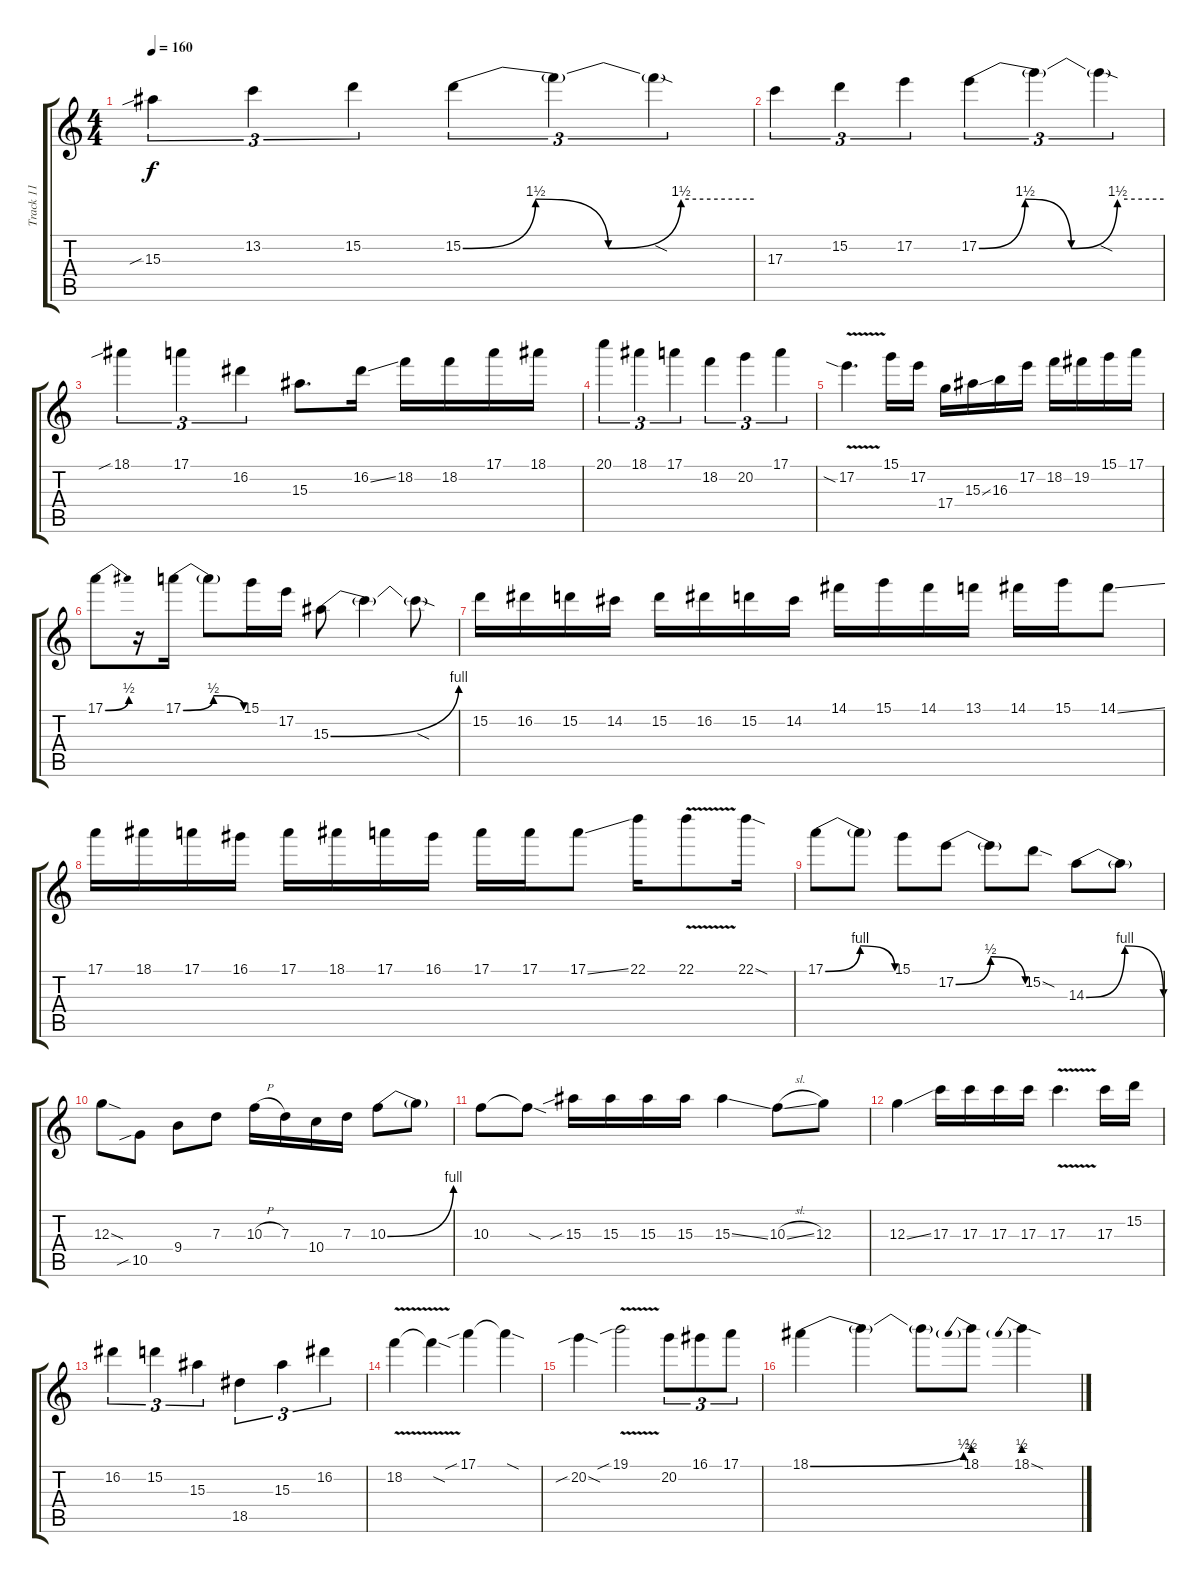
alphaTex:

\track ("Track 11" "Track 11") {instrument distortionguitar}
\staff {score tabs}
\tuning (E4 B3 G3 D3 A2 E2) {hide}
\ts (4 4)
\tempo 160
\clef g2
\ks c
15.3{sib}.4{tu (3 2) dy f} 13.2.4{tu (3 2)} 15.2.4{tu (3 2)} 15.2{be (custom 0 0 15 6 30 0 45 6 60 6)}.4{tu (3 2)} 15.2{t}.4{tu (3 2)} 15.2{sod t}.4{tu (3 2)} |
17.3.4{tu (3 2)} 15.2.4{tu (3 2)} 17.2.4{tu (3 2)} 17.2{be (custom 0 0 15 6 30 0 45 6 60 6)}.4{tu (3 2)} 17.2{t}.4{tu (3 2)} 17.2{sod t}.4{tu (3 2)} |
18.1{sib}.4{tu (3 2)} 17.1.4{tu (3 2)} 16.2.4{tu (3 2)} 15.3.8{d} 16.2{ss}.16 18.2.16 18.2.16 17.1.16 18.1.16 |
20.1.4{tu (3 2)} 18.1.4{tu (3 2)} 17.1.4{tu (3 2)} 18.2.4{tu (3 2)} 20.2.4{tu (3 2)} 17.1.4{tu (3 2)} |
17.2{v sia}.4{d} 15.1.16 17.2.16 17.4.16 15.3{ss}.16 16.3.16 17.2.16 18.2.16 19.2.16 15.1.16 17.1.16 |
17.1{be (bend 0 0 60 2)}.8 r.16 17.1{be (bendrelease 0 0 30 2 30 2 60 0)}.16 17.1{t}.8 15.1.16 17.2.16 15.3{be (bend 0 0 60 4)}.8 15.3{t}.4 15.3{sod t}.8 |
15.2.16 16.2.16 15.2.16 14.2.16 15.2.16 16.2.16 15.2.16 14.2.16 14.1.16 15.1.16 14.1.16 13.1.16 14.1.16 15.1.16 14.1{ss}.8 |
17.1.16 18.1.16 17.1.16 16.1.16 17.1.16 18.1.16 17.1.16 16.1.16 17.1.16 17.1.16 17.1{ss}.8 22.1.16 22.1{v}.8 22.1{sod}.16 |
17.1{be (bendrelease 0 0 30 4 30 4 60 0)}.8 17.1{t}.8 15.1.8 17.2{be (bendrelease 0 0 30 2 30 2 60 0)}.8 17.2{t}.8 15.2{sod}.8 14.3{be (bendrelease 0 0 30 4 30 4 60 0)}.8 14.3{t}.8 |
12.3{sod}.8 10.5{sib}.8 9.4.8 7.3.8 10.3{h}.16 7.3.16 10.4.16 7.3.16 10.3{be (bend 0 0 60 4)}.8 10.3{t}.8 |
10.3.8 10.3{sod t}.8 15.3{sib}.16 15.3.16 15.3.16 15.3.16 15.3{ss}.4 10.3{sl}.8 12.3.8 |
12.3{ss}.4 17.3.16 17.3.16 17.3.16 17.3.16 17.3{v}.4{d} 17.3.16 15.2.16 |
16.2.4{tu (3 2)} 15.2.4{tu (3 2)} 15.3.4{tu (3 2)} 18.5.4{tu (3 2)} 15.3.4{tu (3 2)} 16.2.4{tu (3 2)} |
18.2{v}.4 18.2{sod t}.4 17.1{sib}.4 17.1{sod t}.4 |
20.2{sib sod}.4 19.1{v sib}.2 20.2.8{tu (3 2)} 16.1.8{tu (3 2)} 17.1.8{tu (3 2)} |
18.1{be (bend 0 0 60 2)}.4 18.1{t}.4 18.1{t}.8 18.1{be (prebend 0 2 60 2)}.8 18.1{be (prebend 0 2 60 2) sod}.4
